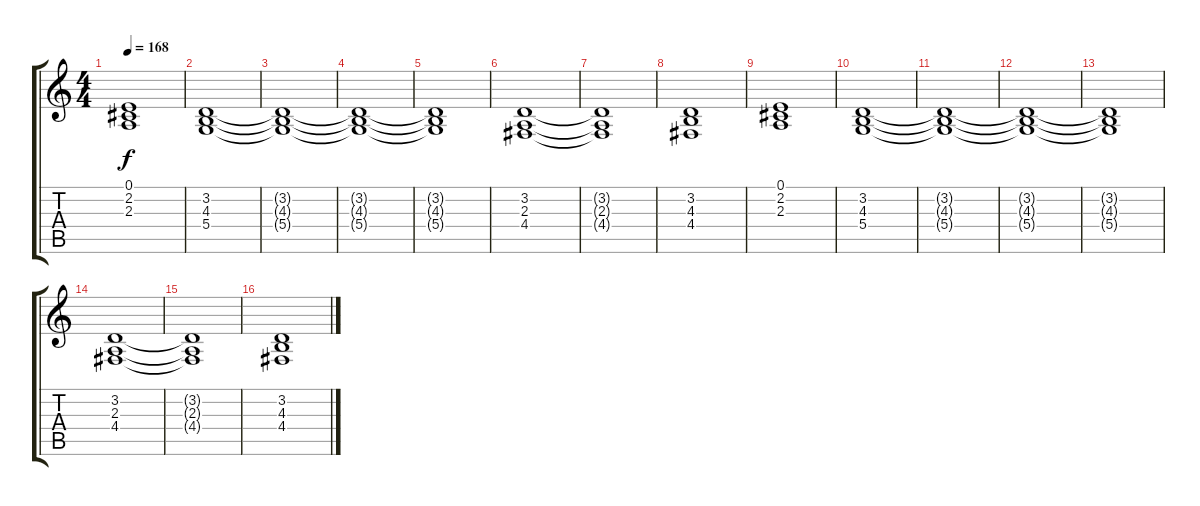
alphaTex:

\track "" {instrument stringensemble1}
\staff {score tabs}
\tuning (E4 B3 G3 D3 A2 E2) {hide}
\ts (4 4)
\tempo 168
\clef g2
\ks c
(0.1{t} 2.2{t} 2.3{t}).1{dy f} |
(3.2 4.3 5.4).1 |
(3.2{t} 4.3{t} 5.4{t}).1 |
(3.2{t} 4.3{t} 5.4{t}).1 |
(3.2{t} 4.3{t} 5.4{t}).1 |
(3.2 2.3 4.4).1 |
(3.2{t} 2.3{t} 4.4{t}).1 |
(3.2 4.3 4.4).1 |
(0.1 2.2 2.3).1 |
(3.2 4.3 5.4).1 |
(3.2{t} 4.3{t} 5.4{t}).1 |
(3.2{t} 4.3{t} 5.4{t}).1 |
(3.2{t} 4.3{t} 5.4{t}).1 |
(3.2 2.3 4.4).1 |
(3.2{t} 2.3{t} 4.4{t}).1 |
(3.2 4.3 4.4).1
